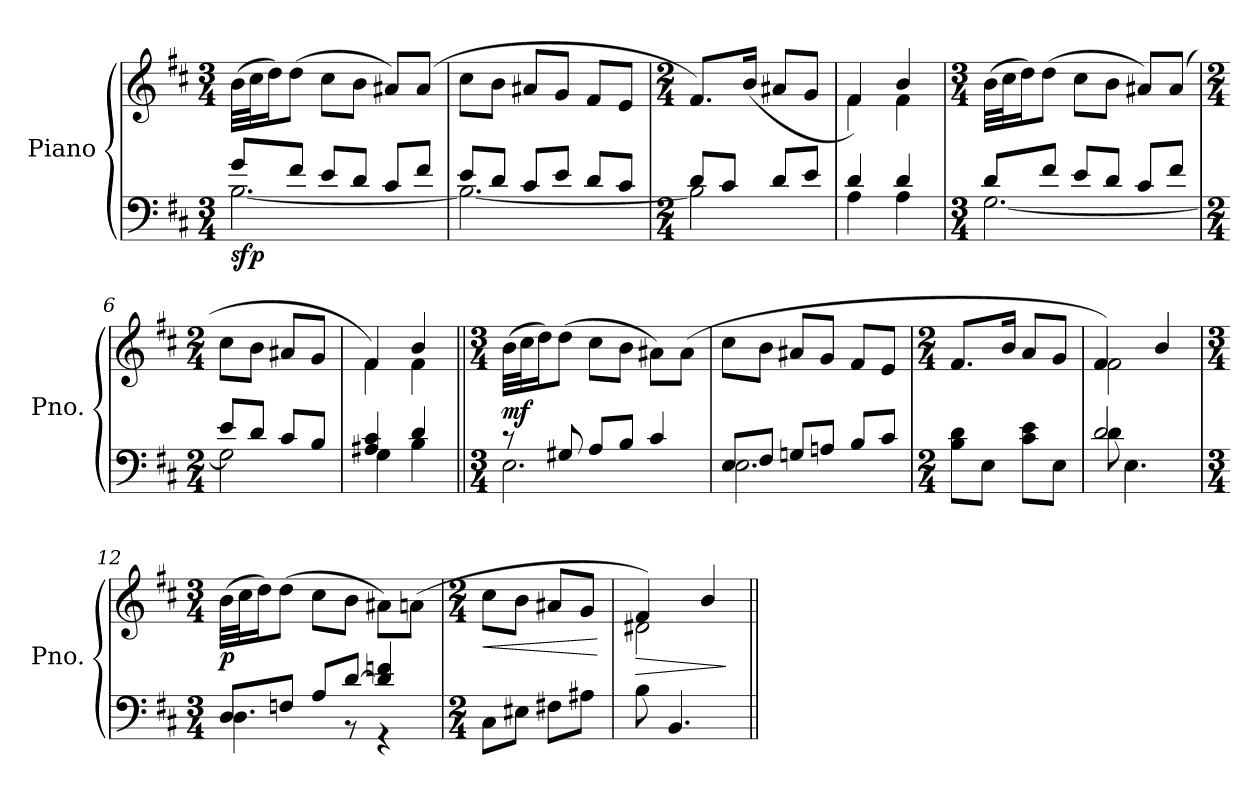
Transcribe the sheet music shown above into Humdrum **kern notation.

**kern	**kern	**dynam
*part1	*part1	*part1
*staff2	*staff1	*staff1/2
*I"Piano	*	*
*I'Pno.	*	*
*clefF4	*clefG2	*
*k[f#c#]	*k[f#c#]	*
*M3/4	*M3/4	*
*MM80	*MM80	*
=1	=1	=1
*^	*	*
!	!	!	!LO:DY:b=2
!	!	!	!LO:DY:n=1:b
8g/L	[2.B\	(>32b\LLL	sf p
.	.	32cc#\J	.
.	.	16dd\J)	.
8f#/J	.	(>8dd\J	.
8e/L	.	8cc#\L	.
8d/J	.	8b\J	.
8c#/L	.	8a#X/L)	.
8f#/J	.	(>8a#/J	.
=2	=2	=2	=2
8e/L	2.B\_	8cc#\L	.
8d/J	.	8b\J	.
8c#/L	.	8a#X/L	.
8e/J	.	8g/J	.
8d/L	.	8f#/L	.
8c#/J	.	8e/J	.
=3	=3	=3	=3
*M2/4	*	*M2/4	*
8d/L	2B\]	8.f#/L)	.
8c#/J	.	.	.
.	.	(<16b/Jk	.
8d/L	.	8a#X/L	.
8e/J	.	8g/J	.
=4	=4	=4	=4
*	*	*^	*
4d/	4A\	4f#/)	4f#\	.
4d/	4A\	4b/	4f#\	.
*	*	*v	*v	*
!!LO:LB:g=z
=5	=5	=5	=5
*M3/4	*	*M3/4	*
8d/L	[2.G\	(>32b\LLL	.
.	.	32cc#\J	.
.	.	16dd\J)	.
8f#/J	.	(>8dd\J	.
8e/L	.	8cc#\L	.
8d/J	.	8b\J	.
8c#/L	.	8a#X/L)	.
8f#/J	.	(>8a#/J	.
=6	=6	=6	=6
*M2/4	*	*M2/4	*
8e/L	2G\]	8cc#\L	.
8d/J	.	8b\J	.
8c#/L	.	8a#X/L	.
8B/J	.	8g/J	.
=7	=7	=7	=7
*	*	*^	*
4A#X/ 4c#/	4G\	4f#/)	4f#\	.
4d/	4B\	4b/	4f#\	.
*	*	*v	*v	*
=8||	=8||	=8||	=8||
*M3/4	*	*M3/4	*
*	*	*^	*
!	!	!	!	!LO:DY:b
*	*	*v	*v	*
8r	2.E\	(>32b\LLL	mf
.	.	32cc#\J	.
.	.	16dd\J)	.
8G#X/	.	(>8dd\J	.
8A/L	.	8cc#\L	.
8B/J	.	8b\J	.
4c#/	.	8a#X\L)	.
.	.	(>8a#\J	.
=9	=9	=9	=9
8E/L	2.E\	8cc#\L	.
8F#/J	.	8b\J	.
8Gn/L	.	8a#X/L	.
8An/J	.	8g/J	.
8B/L	.	8f#/L	.
8c#/J	.	8e/J	.
*v	*v	*	*
!!LO:LB:g=z
=10	=10	=10
*M2/4	*M2/4	*
8B\ 8d\L	8.f#/L	.
8E\J	.	.
.	16b/Jk	.
8c#\ 8e\L	8a/L	.
8E\J	8g/J	.
=11	=11	=11
*^	*^	*
2d/	8d\	4f#/)	2f#\	.
.	4.E\	.	.	.
.	.	4b/	.	.
*	*	*v	*v	*
=12	=12	=12	=12
*M3/4	*	*M3/4	*
!	!	!	!LO:DY:b
8D/L	4.D\	(>32b\LLL	p
.	.	32cc#\J	.
.	.	16dd\J)	.
8Fn/J	.	(>8dd\J	.
8A/L	.	8cc#\L	.
[8d/J	8r	8b\J	.
4d/] 4fn/	4r	8a#X\L)	.
.	.	(>8an\J	.
*v	*v	*	*
=13	=13	=13
*M2/4	*M2/4	*
!	!	!LO:HP:b
8C#\L	8cc#\L	<
8E#X\J	8b\J	.
8F#X\L	8a#X/L	.
8A#X\J	8g/J	.
.	.	[
=14	=14	=14
!	!	!LO:HP:b
*	*^	*
8B\	4f#/)	2d#X\	>
4.BB/	.	.	.
.	4b/	.	.
*	*v	*v	*
.	.	]
=||	=||	=||
*-	*-	*-
